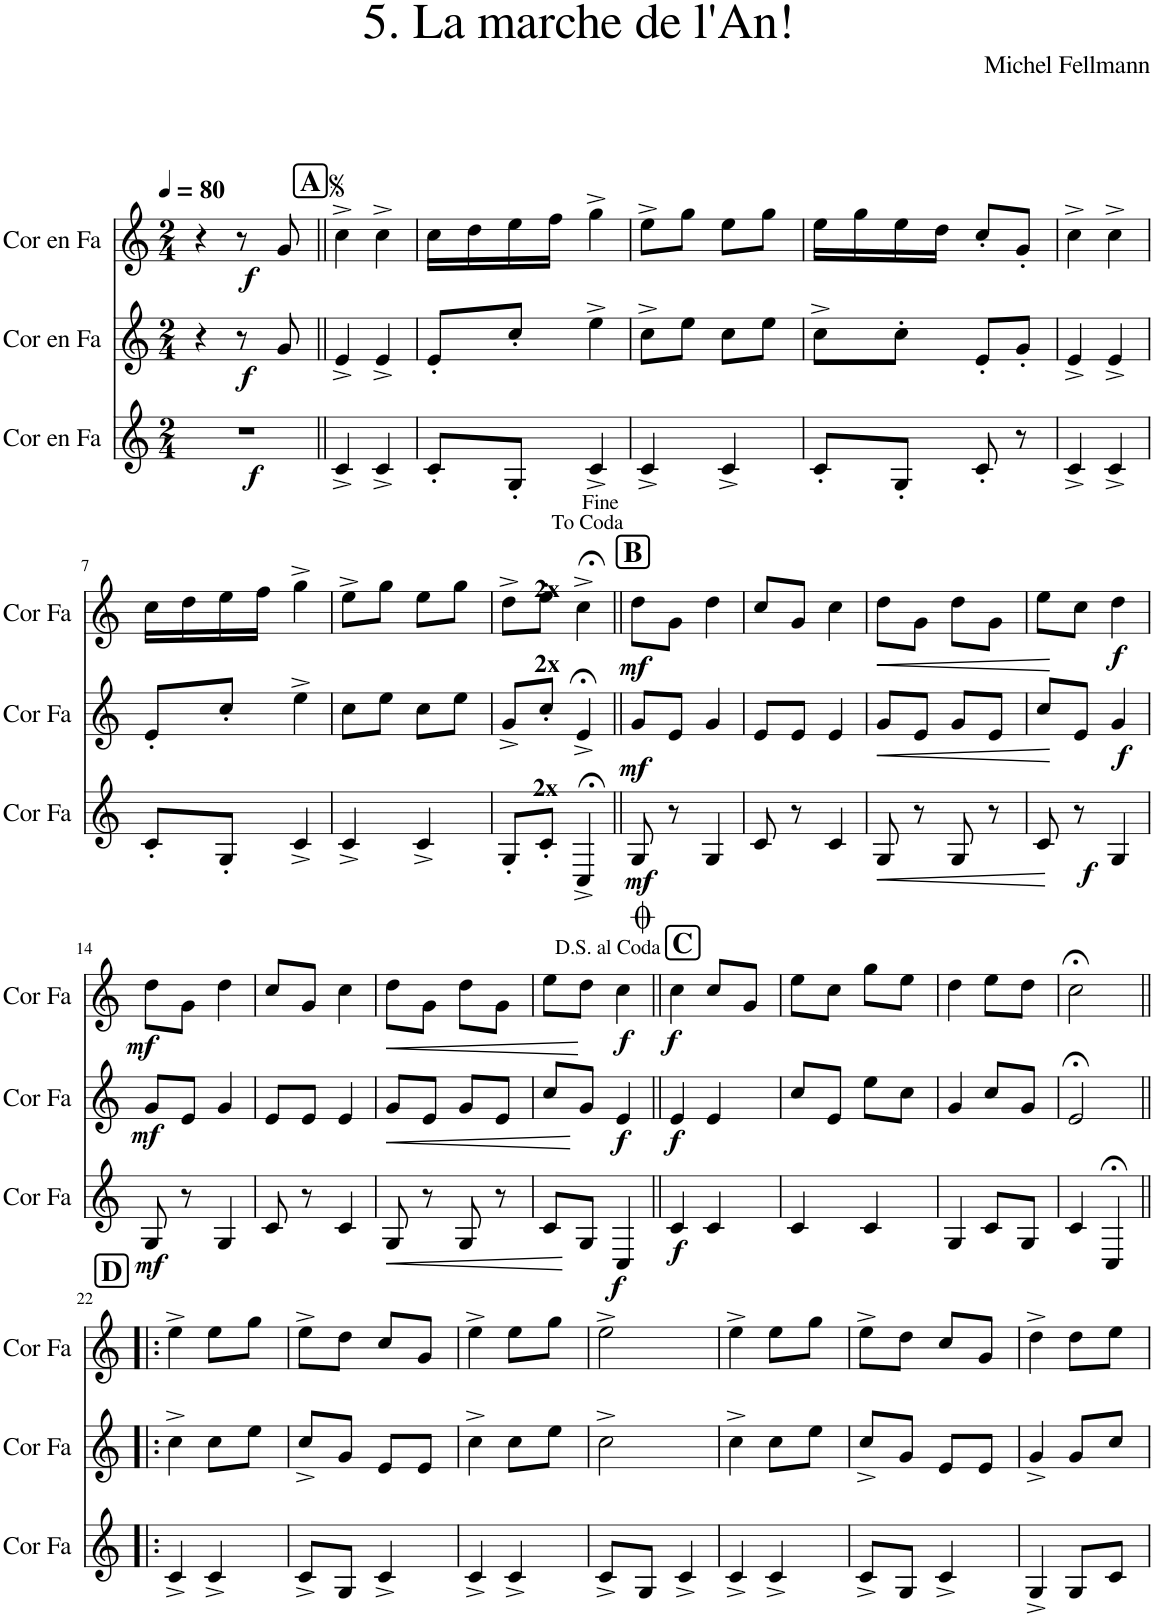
**kern	**dynam	**kern	**dynam	**kern	**dynam
*part3	*part3	*part2	*part2	*part1	*part1
*staff3	*staff3	*staff2	*staff2	*staff1	*staff1
*I"Cor en Fa	*	*I"Cor en Fa	*	*I"Cor en Fa	*
*I'Cor Fa	*	*I'Cor Fa	*	*I'Cor Fa	*
*clefG2	*	*clefG2	*	*clefG2	*
*Trd4c7	*	*Trd4c7	*	*Trd4c7	*
*k[]	*	*k[]	*	*k[]	*
*M2/4	*	*M2/4	*	*M2/4	*
*MM80	*	*MM80	*	*MM80	*
=1	=1	=1	=1	=1	=1
!	!LO:DY:b	!	!	!	!
2r	f	4r	.	4r	.
!	!	!	!LO:DY:b	!	!LO:DY:b
.	.	8r	f	8r	f
.	.	8g/	.	8g/	.
!!LO:REH:place=s1:a:B:cj:fs=14:t=A
=2||	=2||	=2||	=2||	=2||	=2||
4c^/	.	4e^/	.	4cc^\	.
4c^/	.	4e^/	.	4cc^\	.
=3	=3	=3	=3	=3	=3
8c'/L	.	8e'/L	.	16cc\LL	.
.	.	.	.	16dd\	.
8G'/J	.	8cc'/J	.	16ee\	.
.	.	.	.	16ff\JJ	.
4c^/	.	4ee^\	.	4gg^\	.
=4	=4	=4	=4	=4	=4
4c^/	.	8cc^\L	.	8ee^\L	.
.	.	8ee\J	.	8gg\J	.
4c^/	.	8cc\L	.	8ee\L	.
.	.	8ee\J	.	8gg\J	.
=5	=5	=5	=5	=5	=5
8c'/L	.	8cc^\L	.	16ee\LL	.
.	.	.	.	16gg\	.
8G'/J	.	8cc'\J	.	16ee\	.
.	.	.	.	16dd\JJ	.
8c'/	.	8e'/L	.	8cc'/L	.
8r	.	8g'/J	.	8g'/J	.
=6	=6	=6	=6	=6	=6
4c^/	.	4e^/	.	4cc^\	.
4c^/	.	4e^/	.	4cc^\	.
!!LO:LB:g=z
=7	=7	=7	=7	=7	=7
8c'/L	.	8e'/L	.	16cc\LL	.
.	.	.	.	16dd\	.
8G'/J	.	8cc'/J	.	16ee\	.
.	.	.	.	16ff\JJ	.
4c^/	.	4ee^\	.	4gg^\	.
=8	=8	=8	=8	=8	=8
4c^/	.	8cc\L	.	8ee^\L	.
.	.	8ee\J	.	8gg\J	.
4c^/	.	8cc\L	.	8ee\L	.
.	.	8ee\J	.	8gg\J	.
=9	=9	=9	=9	=9	=9
8G'/L	.	8g^/L	.	8dd^\L	.
!	!	!	!	!LO:TX:a:B:t=2x	!
!	!	!LO:TX:a:B:t=2x	!	!	!
!LO:TX:a:B:t=2x	!	!	!	!	!
8c'/J	.	8cc'/J	.	8ee'\J	.
4C;<^/	.	4e;<^/	.	4cc;<^\	.
!!LO:REH:place=s1:a:B:cj:fs=14:t=B
=10||	=10||	=10||	=10||	=10||	=10||
!	!LO:DY:b	!	!LO:DY:b	!	!LO:DY:b
8G/	mf	8g/L	mf	8dd\L	mf
8r	.	8e/J	.	8g\J	.
4G/	.	4g/	.	4dd\	.
=11	=11	=11	=11	=11	=11
8c/	.	8e/L	.	8cc/L	.
8r	.	8e/J	.	8g/J	.
4c/	.	4e/	.	4cc\	.
=12	=12	=12	=12	=12	=12
!	!LO:HP:b	!	!LO:HP:b	!	!LO:HP:b
8G/	<	8g/L	<	8dd\L	<
8r	.	8e/J	.	8g\J	.
8G/	.	8g/L	.	8dd\L	.
8r	.	8e/J	.	8g\J	.
.	[	.	[	.	[
=13	=13	=13	=13	=13	=13
8c/	.	8cc/L	.	8ee\L	.
!	!LO:DY:b	!	!	!	!
8r	f	8e/J	.	8cc\J	.
!	!	!	!LO:DY:b	!	!LO:DY:b
4G/	.	4g/	f	4dd\	f
!!LO:LB:g=z
=14	=14	=14	=14	=14	=14
!	!LO:DY:b	!	!LO:DY:b	!	!LO:DY:b
8G/	mf	8g/L	mf	8dd\L	mf
8r	.	8e/J	.	8g\J	.
4G/	.	4g/	.	4dd\	.
=15	=15	=15	=15	=15	=15
8c/	.	8e/L	.	8cc/L	.
8r	.	8e/J	.	8g/J	.
4c/	.	4e/	.	4cc\	.
=16	=16	=16	=16	=16	=16
!	!LO:HP:b	!	!LO:HP:b	!	!LO:HP:b
8G/	<	8g/L	<	8dd\L	<
8r	.	8e/J	.	8g\J	.
8G/	.	8g/L	.	8dd\L	.
8r	.	8e/J	.	8g\J	.
.	[	.	[	.	[
=17	=17	=17	=17	=17	=17
8c/L	.	8cc/L	.	8ee\L	.
8G/J	.	8g/J	.	8dd\J	.
!	!LO:DY:b	!	!LO:DY:b	!	!LO:DY:b
4C/	f	4e/	f	4cc\	f
!!LO:REH:place=s1:a:B:cj:fs=14:t=C
=18||	=18||	=18||	=18||	=18||	=18||
!	!LO:DY:b	!	!LO:DY:b	!	!LO:DY:b
4c/	f	4e/	f	4cc\	f
4c/	.	4e/	.	8cc/L	.
.	.	.	.	8g/J	.
=19	=19	=19	=19	=19	=19
4c/	.	8cc/L	.	8ee\L	.
.	.	8e/J	.	8cc\J	.
4c/	.	8ee\L	.	8gg\L	.
.	.	8cc\J	.	8ee\J	.
=20	=20	=20	=20	=20	=20
4G/	.	4g/	.	4dd\	.
8c/L	.	8cc/L	.	8ee\L	.
8G/J	.	8g/J	.	8dd\J	.
=21	=21	=21	=21	=21	=21
4c;</	.	2e;</	.	2cc;<\	.
4C/	.	.	.	.	.
!!LO:LB:g=z
!!LO:REH:place=s1:a:B:cj:fs=14:t=D
=22!|:	=22!|:	=22!|:	=22!|:	=22!|:	=22!|:
4c^/	.	4cc^\	.	4ee^\	.
4c^/	.	8cc\L	.	8ee\L	.
.	.	8ee\J	.	8gg\J	.
=23	=23	=23	=23	=23	=23
8c^/L	.	8cc^/L	.	8ee^\L	.
8G/J	.	8g/J	.	8dd\J	.
4c^/	.	8e/L	.	8cc/L	.
.	.	8e/J	.	8g/J	.
=24	=24	=24	=24	=24	=24
4c^/	.	4cc^\	.	4ee^\	.
4c^/	.	8cc\L	.	8ee\L	.
.	.	8ee\J	.	8gg\J	.
=25	=25	=25	=25	=25	=25
8c^/L	.	2cc^\	.	2ee^\	.
8G/J	.	.	.	.	.
4c^/	.	.	.	.	.
=26	=26	=26	=26	=26	=26
4c^/	.	4cc^\	.	4ee^\	.
4c^/	.	8cc\L	.	8ee\L	.
.	.	8ee\J	.	8gg\J	.
=27	=27	=27	=27	=27	=27
8c^/L	.	8cc^/L	.	8ee^\L	.
8G/J	.	8g/J	.	8dd\J	.
4c^/	.	8e/L	.	8cc/L	.
.	.	8e/J	.	8g/J	.
=28	=28	=28	=28	=28	=28
4G^/	.	4g^/	.	4dd^\	.
8G/L	.	8g/L	.	8dd\L	.
8c/J	.	8cc/J	.	8ee\J	.
=	=	=	=	=	=
*-	*-	*-	*-	*-	*-
